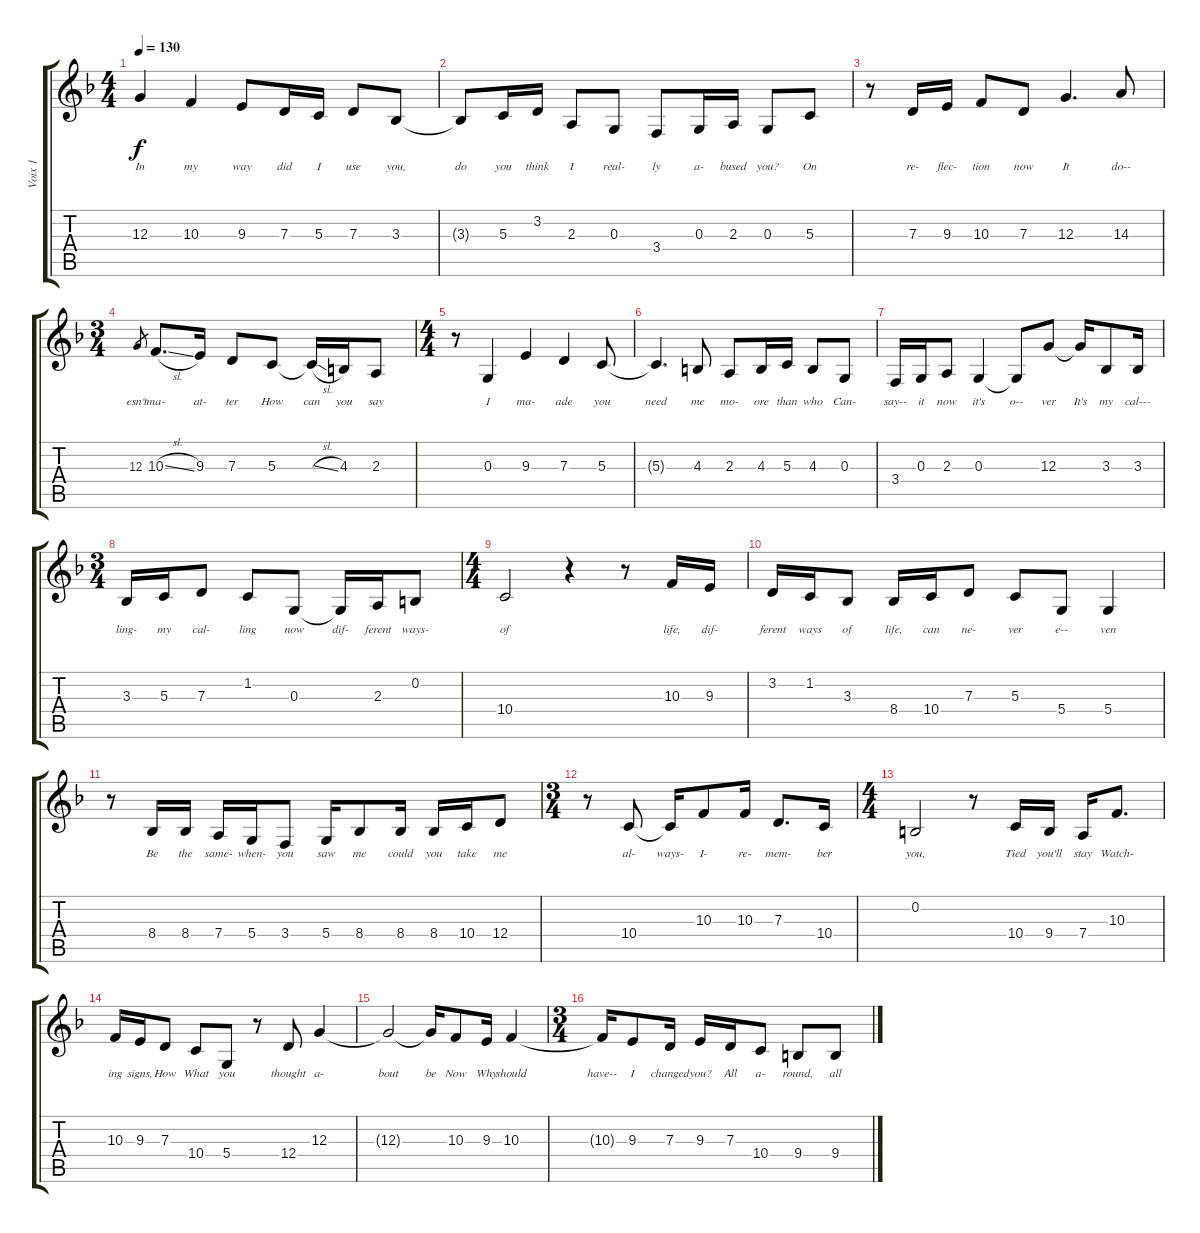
\track ("Voix 1" "Voix 1") {instrument lead1square}
\staff {score tabs}
\tuning (E4 B3 G3 D3 A2 E2) {hide}
\ts (4 4)
\tempo 130
\clef g2
\ks dminor
12.3.4{lyrics (0 "In") lyrics (1 "") lyrics (2 "") lyrics (3 "") lyrics (4 "") dy f instrument lead1square} 10.3.4{lyrics (0 "my") lyrics (1 "") lyrics (2 "") lyrics (3 "") lyrics (4 "")} 9.3.8{lyrics (0 "way") lyrics (1 "") lyrics (2 "") lyrics (3 "") lyrics (4 "")} 7.3.16{lyrics (0 "did") lyrics (1 "") lyrics (2 "") lyrics (3 "") lyrics (4 "")} 5.3.16{lyrics (0 "I") lyrics (1 "") lyrics (2 "") lyrics (3 "") lyrics (4 "")} 7.3.8{lyrics (0 "use") lyrics (1 "") lyrics (2 "") lyrics (3 "") lyrics (4 "")} 3.3.8{lyrics (0 "you,") lyrics (1 "") lyrics (2 "") lyrics (3 "") lyrics (4 "")} |
3.3{t}.8{lyrics (0 "do") lyrics (1 "") lyrics (2 "") lyrics (3 "") lyrics (4 "")} 5.3.16{lyrics (0 "you") lyrics (1 "") lyrics (2 "") lyrics (3 "") lyrics (4 "")} 3.2.16{lyrics (0 "think") lyrics (1 "") lyrics (2 "") lyrics (3 "") lyrics (4 "")} 2.3.8{lyrics (0 "I") lyrics (1 "") lyrics (2 "") lyrics (3 "") lyrics (4 "")} 0.3.8{lyrics (0 "real-") lyrics (1 "") lyrics (2 "") lyrics (3 "") lyrics (4 "")} 3.4.8{lyrics (0 "ly") lyrics (1 "") lyrics (2 "") lyrics (3 "") lyrics (4 "")} 0.3.16{lyrics (0 "a-") lyrics (1 "") lyrics (2 "") lyrics (3 "") lyrics (4 "")} 2.3.16{lyrics (0 "bused") lyrics (1 "") lyrics (2 "") lyrics (3 "") lyrics (4 "")} 0.3.8{lyrics (0 "you?") lyrics (1 "") lyrics (2 "") lyrics (3 "") lyrics (4 "")} 5.3.8{lyrics (0 "On") lyrics (1 "") lyrics (2 "") lyrics (3 "") lyrics (4 "")} |
r.8 7.3.16{lyrics (0 "re-") lyrics (1 "") lyrics (2 "") lyrics (3 "") lyrics (4 "")} 9.3.16{lyrics (0 "flec-") lyrics (1 "") lyrics (2 "") lyrics (3 "") lyrics (4 "")} 10.3.8{lyrics (0 "tion") lyrics (1 "") lyrics (2 "") lyrics (3 "") lyrics (4 "")} 7.3.8{lyrics (0 "now") lyrics (1 "") lyrics (2 "") lyrics (3 "") lyrics (4 "")} 12.3.4{d lyrics (0 "It") lyrics (1 "") lyrics (2 "") lyrics (3 "") lyrics (4 "")} 14.3.8{lyrics (0 "do--") lyrics (1 "") lyrics (2 "") lyrics (3 "") lyrics (4 "")} |
\ts (3 4)
12.3.8{lyrics (0 "esn't") lyrics (1 "") lyrics (2 "") lyrics (3 "") lyrics (4 "") gr} 10.3{sl}.8{d lyrics (0 "ma-") lyrics (1 "") lyrics (2 "") lyrics (3 "") lyrics (4 "")} 9.3.16{lyrics (0 "at-") lyrics (1 "") lyrics (2 "") lyrics (3 "") lyrics (4 "")} 7.3.8{lyrics (0 "ter") lyrics (1 "") lyrics (2 "") lyrics (3 "") lyrics (4 "")} 5.3.8{lyrics (0 "How") lyrics (1 "") lyrics (2 "") lyrics (3 "") lyrics (4 "")} 5.3{sl t}.16{lyrics (0 "can") lyrics (1 "") lyrics (2 "") lyrics (3 "") lyrics (4 "")} 4.3.16{lyrics (0 "you") lyrics (1 "") lyrics (2 "") lyrics (3 "") lyrics (4 "")} 2.3.8{lyrics (0 "say") lyrics (1 "") lyrics (2 "") lyrics (3 "") lyrics (4 "")} |
\ts (4 4)
r.8 0.3.4{lyrics (0 "I") lyrics (1 "") lyrics (2 "") lyrics (3 "") lyrics (4 "")} 9.3.4{lyrics (0 "ma-") lyrics (1 "") lyrics (2 "") lyrics (3 "") lyrics (4 "")} 7.3.4{lyrics (0 "ade") lyrics (1 "") lyrics (2 "") lyrics (3 "") lyrics (4 "")} 5.3.8{lyrics (0 "you") lyrics (1 "") lyrics (2 "") lyrics (3 "") lyrics (4 "")} |
5.3{t}.4{d lyrics (0 "need") lyrics (1 "") lyrics (2 "") lyrics (3 "") lyrics (4 "")} 4.3.8{lyrics (0 "me") lyrics (1 "") lyrics (2 "") lyrics (3 "") lyrics (4 "")} 2.3.8{lyrics (0 "mo-") lyrics (1 "") lyrics (2 "") lyrics (3 "") lyrics (4 "")} 4.3.16{lyrics (0 "ore") lyrics (1 "") lyrics (2 "") lyrics (3 "") lyrics (4 "")} 5.3.16{lyrics (0 "than") lyrics (1 "") lyrics (2 "") lyrics (3 "") lyrics (4 "")} 4.3.8{lyrics (0 "who") lyrics (1 "") lyrics (2 "") lyrics (3 "") lyrics (4 "")} 0.3.8{lyrics (0 "Can-") lyrics (1 "") lyrics (2 "") lyrics (3 "") lyrics (4 "")} |
3.4.16{lyrics (0 "say--") lyrics (1 "") lyrics (2 "") lyrics (3 "") lyrics (4 "")} 0.3.16{lyrics (0 "it") lyrics (1 "") lyrics (2 "") lyrics (3 "") lyrics (4 "")} 2.3.8{lyrics (0 "now") lyrics (1 "") lyrics (2 "") lyrics (3 "") lyrics (4 "")} 0.3.4{lyrics (0 "it's") lyrics (1 "") lyrics (2 "") lyrics (3 "") lyrics (4 "")} 0.3{t}.8{lyrics (0 "o--") lyrics (1 "") lyrics (2 "") lyrics (3 "") lyrics (4 "")} 12.3.8{lyrics (0 "ver") lyrics (1 "") lyrics (2 "") lyrics (3 "") lyrics (4 "")} 12.3{t}.16{lyrics (0 "It's") lyrics (1 "") lyrics (2 "") lyrics (3 "") lyrics (4 "")} 3.3.8{lyrics (0 "my") lyrics (1 "") lyrics (2 "") lyrics (3 "") lyrics (4 "")} 3.3.16{lyrics (0 "cal---") lyrics (1 "") lyrics (2 "") lyrics (3 "") lyrics (4 "")} |
\ts (3 4)
3.3.16{lyrics (0 "ling-") lyrics (1 "") lyrics (2 "") lyrics (3 "") lyrics (4 "")} 5.3.16{lyrics (0 "my") lyrics (1 "") lyrics (2 "") lyrics (3 "") lyrics (4 "")} 7.3.8{lyrics (0 "cal-") lyrics (1 "") lyrics (2 "") lyrics (3 "") lyrics (4 "")} 1.2.8{lyrics (0 "ling") lyrics (1 "") lyrics (2 "") lyrics (3 "") lyrics (4 "")} 0.3.8{lyrics (0 "now") lyrics (1 "") lyrics (2 "") lyrics (3 "") lyrics (4 "")} 0.3{t}.16{lyrics (0 "dif-") lyrics (1 "") lyrics (2 "") lyrics (3 "") lyrics (4 "")} 2.3.16{lyrics (0 "ferent") lyrics (1 "") lyrics (2 "") lyrics (3 "") lyrics (4 "")} 0.2.8{lyrics (0 "ways-") lyrics (1 "") lyrics (2 "") lyrics (3 "") lyrics (4 "")} |
\ts (4 4)
10.4.2{lyrics (0 "of") lyrics (1 "") lyrics (2 "") lyrics (3 "") lyrics (4 "")} r.4 r.8 10.3.16{lyrics (0 "life,") lyrics (1 "") lyrics (2 "") lyrics (3 "") lyrics (4 "")} 9.3.16{lyrics (0 "dif-") lyrics (1 "") lyrics (2 "") lyrics (3 "") lyrics (4 "")} |
3.2.16{lyrics (0 "ferent") lyrics (1 "") lyrics (2 "") lyrics (3 "") lyrics (4 "")} 1.2.16{lyrics (0 "ways") lyrics (1 "") lyrics (2 "") lyrics (3 "") lyrics (4 "")} 3.3.8{lyrics (0 "of") lyrics (1 "") lyrics (2 "") lyrics (3 "") lyrics (4 "")} 8.4.16{lyrics (0 "life,") lyrics (1 "") lyrics (2 "") lyrics (3 "") lyrics (4 "")} 10.4.16{lyrics (0 "can") lyrics (1 "") lyrics (2 "") lyrics (3 "") lyrics (4 "")} 7.3.8{lyrics (0 "ne-") lyrics (1 "") lyrics (2 "") lyrics (3 "") lyrics (4 "")} 5.3.8{lyrics (0 "ver") lyrics (1 "") lyrics (2 "") lyrics (3 "") lyrics (4 "")} 5.4.8{lyrics (0 "e--") lyrics (1 "") lyrics (2 "") lyrics (3 "") lyrics (4 "")} 5.4.4{lyrics (0 "ven") lyrics (1 "") lyrics (2 "") lyrics (3 "") lyrics (4 "")} |
r.8 8.4.16{lyrics (0 "Be") lyrics (1 "") lyrics (2 "") lyrics (3 "") lyrics (4 "")} 8.4.16{lyrics (0 "the") lyrics (1 "") lyrics (2 "") lyrics (3 "") lyrics (4 "")} 7.4.16{lyrics (0 "same-") lyrics (1 "") lyrics (2 "") lyrics (3 "") lyrics (4 "")} 5.4.16{lyrics (0 "when-") lyrics (1 "") lyrics (2 "") lyrics (3 "") lyrics (4 "")} 3.4.8{lyrics (0 "you") lyrics (1 "") lyrics (2 "") lyrics (3 "") lyrics (4 "")} 5.4.16{lyrics (0 "saw") lyrics (1 "") lyrics (2 "") lyrics (3 "") lyrics (4 "")} 8.4.8{lyrics (0 "me") lyrics (1 "") lyrics (2 "") lyrics (3 "") lyrics (4 "")} 8.4.16{lyrics (0 "could") lyrics (1 "") lyrics (2 "") lyrics (3 "") lyrics (4 "")} 8.4.16{lyrics (0 "you") lyrics (1 "") lyrics (2 "") lyrics (3 "") lyrics (4 "")} 10.4.16{lyrics (0 "take") lyrics (1 "") lyrics (2 "") lyrics (3 "") lyrics (4 "")} 12.4.8{lyrics (0 "me") lyrics (1 "") lyrics (2 "") lyrics (3 "") lyrics (4 "")} |
\ts (3 4)
r.8 10.4.8{lyrics (0 "al-") lyrics (1 "") lyrics (2 "") lyrics (3 "") lyrics (4 "")} 10.4{t}.16{lyrics (0 "ways-") lyrics (1 "") lyrics (2 "") lyrics (3 "") lyrics (4 "")} 10.3.8{lyrics (0 "I-") lyrics (1 "") lyrics (2 "") lyrics (3 "") lyrics (4 "")} 10.3.16{lyrics (0 "re-") lyrics (1 "") lyrics (2 "") lyrics (3 "") lyrics (4 "")} 7.3.8{d lyrics (0 "mem-") lyrics (1 "") lyrics (2 "") lyrics (3 "") lyrics (4 "")} 10.4.16{lyrics (0 "ber") lyrics (1 "") lyrics (2 "") lyrics (3 "") lyrics (4 "")} |
\ts (4 4)
0.2.2{lyrics (0 "you,") lyrics (1 "") lyrics (2 "") lyrics (3 "") lyrics (4 "")} r.8 10.4.16{lyrics (0 "Tied") lyrics (1 "") lyrics (2 "") lyrics (3 "") lyrics (4 "")} 9.4.16{lyrics (0 "you'll") lyrics (1 "") lyrics (2 "") lyrics (3 "") lyrics (4 "")} 7.4.16{lyrics (0 "stay") lyrics (1 "") lyrics (2 "") lyrics (3 "") lyrics (4 "")} 10.3.8{d lyrics (0 "Watch-") lyrics (1 "") lyrics (2 "") lyrics (3 "") lyrics (4 "")} |
10.3.16{lyrics (0 "ing") lyrics (1 "") lyrics (2 "") lyrics (3 "") lyrics (4 "")} 9.3.16{lyrics (0 "signs,") lyrics (1 "") lyrics (2 "") lyrics (3 "") lyrics (4 "")} 7.3.8{lyrics (0 "How") lyrics (1 "") lyrics (2 "") lyrics (3 "") lyrics (4 "")} 10.4.8{lyrics (0 "What") lyrics (1 "") lyrics (2 "") lyrics (3 "") lyrics (4 "")} 5.4.8{lyrics (0 "you") lyrics (1 "") lyrics (2 "") lyrics (3 "") lyrics (4 "")} r.8 12.4.8{lyrics (0 "thought") lyrics (1 "") lyrics (2 "") lyrics (3 "") lyrics (4 "")} 12.3.4{lyrics (0 "a-") lyrics (1 "") lyrics (2 "") lyrics (3 "") lyrics (4 "")} |
12.3{t}.2{lyrics (0 "bout") lyrics (1 "") lyrics (2 "") lyrics (3 "") lyrics (4 "")} 12.3{t}.16{lyrics (0 "be") lyrics (1 "") lyrics (2 "") lyrics (3 "") lyrics (4 "")} 10.3.8{lyrics (0 "Now") lyrics (1 "") lyrics (2 "") lyrics (3 "") lyrics (4 "")} 9.3.16{lyrics (0 "Why") lyrics (1 "") lyrics (2 "") lyrics (3 "") lyrics (4 "")} 10.3.4{lyrics (0 "should") lyrics (1 "") lyrics (2 "") lyrics (3 "") lyrics (4 "")} |
\ts (3 4)
10.3{t}.16{lyrics (0 "have--") lyrics (1 "") lyrics (2 "") lyrics (3 "") lyrics (4 "")} 9.3.8{lyrics (0 "I") lyrics (1 "") lyrics (2 "") lyrics (3 "") lyrics (4 "")} 7.3.16{lyrics (0 "changed") lyrics (1 "") lyrics (2 "") lyrics (3 "") lyrics (4 "")} 9.3.16{lyrics (0 "you?") lyrics (1 "") lyrics (2 "") lyrics (3 "") lyrics (4 "")} 7.3.16{lyrics (0 "All") lyrics (1 "") lyrics (2 "") lyrics (3 "") lyrics (4 "")} 10.4.8{lyrics (0 "a-") lyrics (1 "") lyrics (2 "") lyrics (3 "") lyrics (4 "")} 9.4.8{lyrics (0 "round,") lyrics (1 "") lyrics (2 "") lyrics (3 "") lyrics (4 "")} 9.4.8{lyrics (0 "all") lyrics (1 "") lyrics (2 "") lyrics (3 "") lyrics (4 "")}
